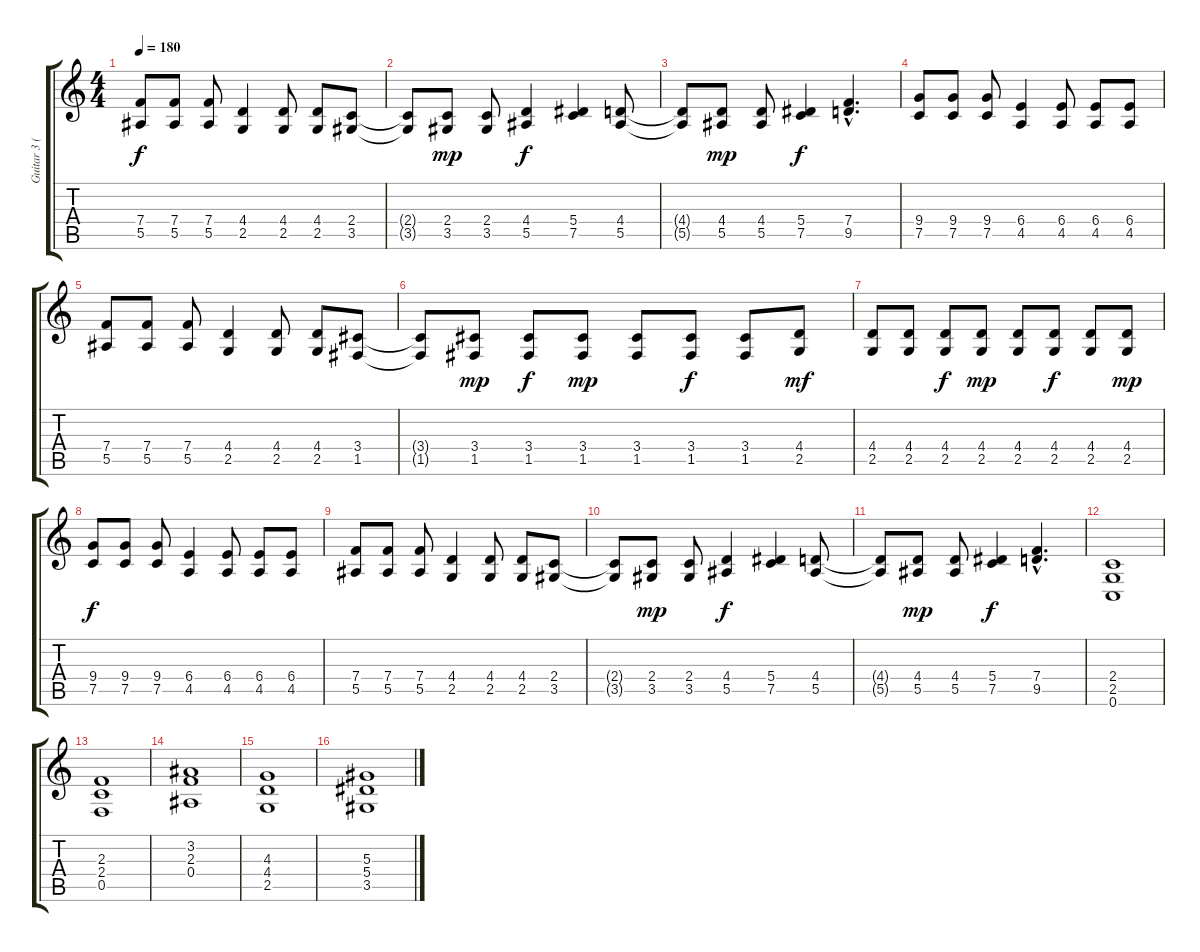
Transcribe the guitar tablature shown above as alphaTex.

\track ("Guitar 3 (Rhytm)" "Guitar 3 (") {instrument distortionguitar}
\staff {score tabs}
\tuning (C4 G3 Eb3 Bb2 F2 C2) {hide}
\ts (4 4)
\tempo 180
\clef g2
\ks c
(7.4 5.5).8{dy f} (7.4 5.5).8 (7.4 5.5).8 (4.4 2.5).4 (4.4 2.5).8 (4.4 2.5).8 (2.4 3.5).8 |
(2.4{t} 3.5{t}).8 (2.4 3.5).8{dy mp} (2.4 3.5).8 (4.4 5.5).4{dy f} (5.4 7.5).4 (4.4 5.5).8 |
(4.4{t} 5.5{t}).8 (4.4 5.5).8{dy mp} (4.4 5.5).8 (5.4 7.5).4{dy f} (7.4{hac} 9.5{hac}).4{d} |
(9.4 7.5).8 (9.4 7.5).8 (9.4 7.5).8 (6.4 4.5).4 (6.4 4.5).8 (6.4 4.5).8 (6.4 4.5).8 |
(7.4 5.5).8 (7.4 5.5).8 (7.4 5.5).8 (4.4 2.5).4 (4.4 2.5).8 (4.4 2.5).8 (3.4 1.5).8 |
(3.4{t} 1.5{t}).8 (3.4 1.5).8{dy mp} (3.4 1.5).8{dy f} (3.4 1.5).8{dy mp} (3.4 1.5).8 (3.4 1.5).8{dy f} (3.4 1.5).8 (4.4 2.5).8{dy mf} |
(4.4 2.5).8 (4.4 2.5).8 (4.4 2.5).8{dy f} (4.4 2.5).8{dy mp} (4.4 2.5).8 (4.4 2.5).8{dy f} (4.4 2.5).8 (4.4 2.5).8{dy mp} |
(9.4 7.5).8{dy f} (9.4 7.5).8 (9.4 7.5).8 (6.4 4.5).4 (6.4 4.5).8 (6.4 4.5).8 (6.4 4.5).8 |
(7.4 5.5).8 (7.4 5.5).8 (7.4 5.5).8 (4.4 2.5).4 (4.4 2.5).8 (4.4 2.5).8 (2.4 3.5).8 |
(2.4{t} 3.5{t}).8 (2.4 3.5).8{dy mp} (2.4 3.5).8 (4.4 5.5).4{dy f} (5.4 7.5).4 (4.4 5.5).8 |
(4.4{t} 5.5{t}).8 (4.4 5.5).8{dy mp} (4.4 5.5).8 (5.4 7.5).4{dy f} (7.4{hac} 9.5{hac}).4{d} |
(2.4 2.5 0.6).1 |
(2.3 2.4 0.5).1 |
(3.2 2.3 0.4).1 |
(4.3 4.4 2.5).1 |
(5.3 5.4 3.5).1
